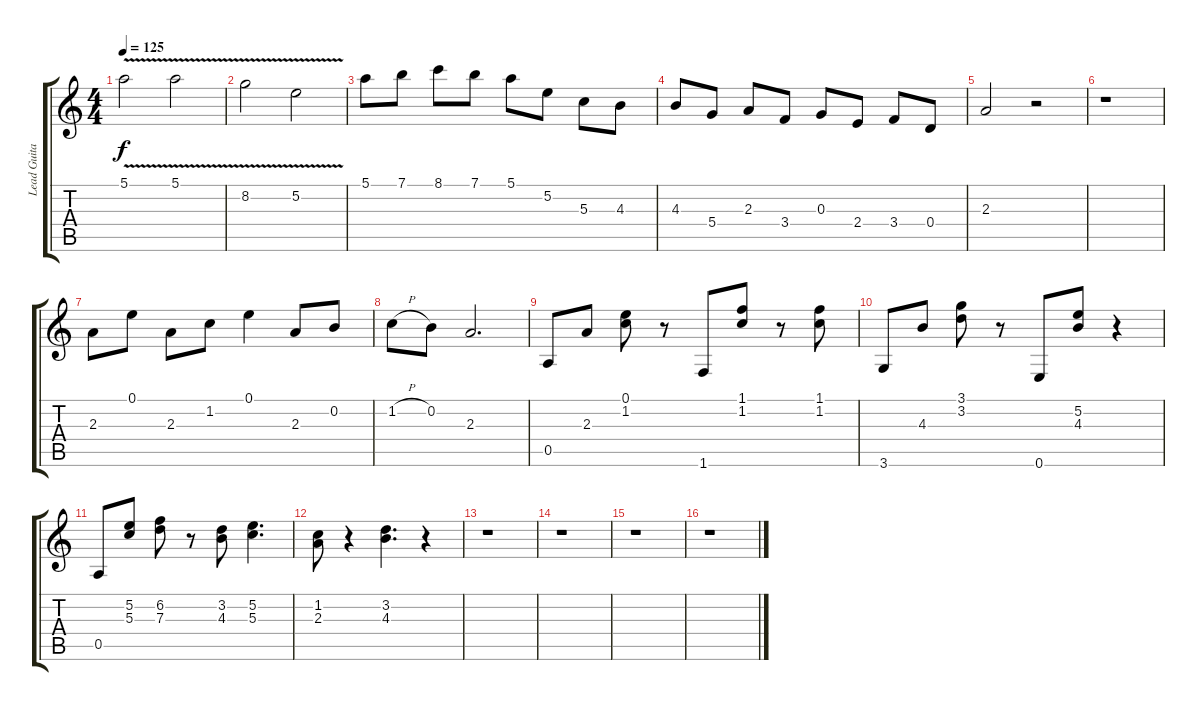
\track ("Lead Guitar 1" "Lead Guita") {instrument acousticguitarsteel}
\staff {score tabs}
\tuning (E4 B3 G3 D3 A2 E2) {hide}
\ts (4 4)
\tempo 125
\clef g2
\ks c
5.1{v}.2{dy f} 5.1{v}.2 |
8.2{v}.2 5.2{v}.2 |
5.1.8 7.1.8 8.1.8 7.1.8 5.1.8 5.2.8 5.3.8 4.3.8 |
4.3.8 5.4.8 2.3.8 3.4.8 0.3.8 2.4.8 3.4.8 0.4.8 |
2.3.2 r.2 |
r.1 |
2.3.8 0.1.8 2.3.8 1.2.8 0.1.4 2.3.8 0.2.8 |
1.2{h}.8 0.2.8 2.3.2{d} |
0.5.8 2.3.8 (0.1 1.2).8 r.8 1.6.8 (1.1 1.2).8 r.8 (1.1 1.2).8 |
3.6.8 4.3.8 (3.1 3.2).8 r.8 0.6.8 (5.2 4.3).8 r.4 |
0.5.8 (5.2 5.3).8 (6.2 7.3).8 r.8 (3.2 4.3).8 (5.2 5.3).4{d} |
(1.2 2.3).8 r.4 (3.2 4.3).4{d} r.4 |
r.1 |
r.1 |
r.1 |
r.1
